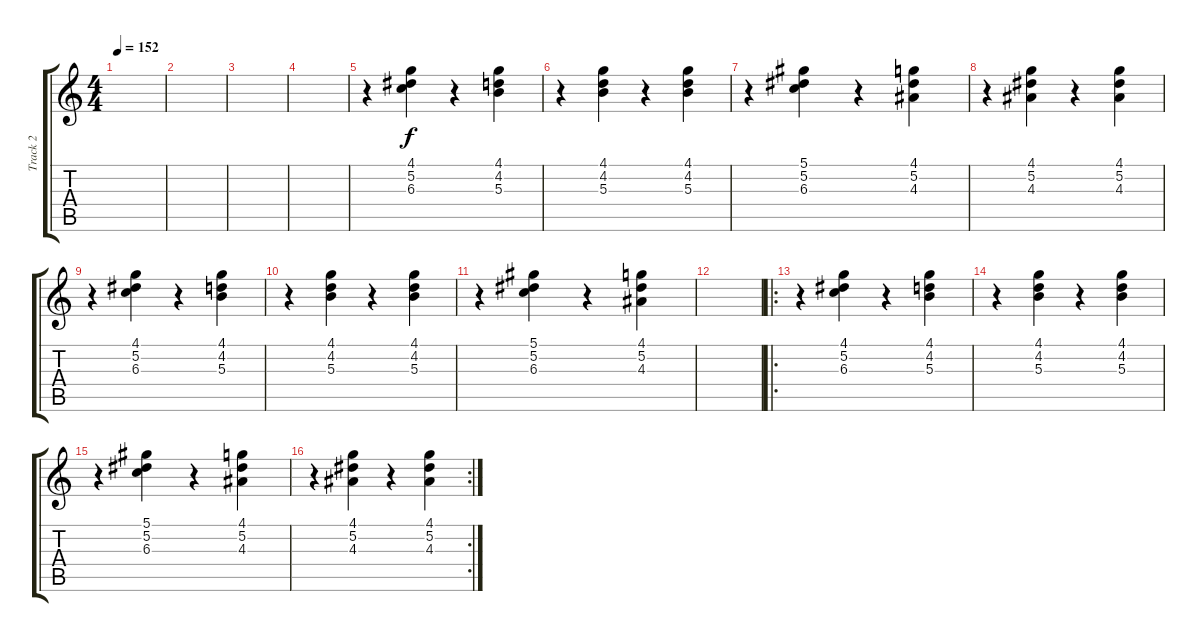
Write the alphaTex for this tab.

\track ("Track 2" "Track 2") {instrument electricguitarclean}
\staff {score tabs}
\tuning (Eb4 Bb3 Gb3 Db3 Ab2 Eb2) {hide}
\ts (4 4)
\tempo 152
\clef g2
\ks c
|
|
|
|
r.4 (4.1 5.2 6.3).4 r.4 (4.1 4.2 5.3).4 |
r.4 (4.1 4.2 5.3).4 r.4 (4.1 4.2 5.3).4 |
r.4 (5.1 5.2 6.3).4 r.4 (4.1 5.2 4.3).4 |
r.4 (4.1 5.2 4.3).4 r.4 (4.1 5.2 4.3).4 |
r.4 (4.1 5.2 6.3).4 r.4 (4.1 4.2 5.3).4 |
r.4 (4.1 4.2 5.3).4 r.4 (4.1 4.2 5.3).4 |
r.4 (5.1 5.2 6.3).4 r.4 (4.1 5.2 4.3).4 |
|
\ro
r.4 (4.1 5.2 6.3).4 r.4 (4.1 4.2 5.3).4 |
r.4 (4.1 4.2 5.3).4 r.4 (4.1 4.2 5.3).4 |
r.4 (5.1 5.2 6.3).4 r.4 (4.1 5.2 4.3).4 |
\rc 2
r.4 (4.1 5.2 4.3).4 r.4 (4.1 5.2 4.3).4
